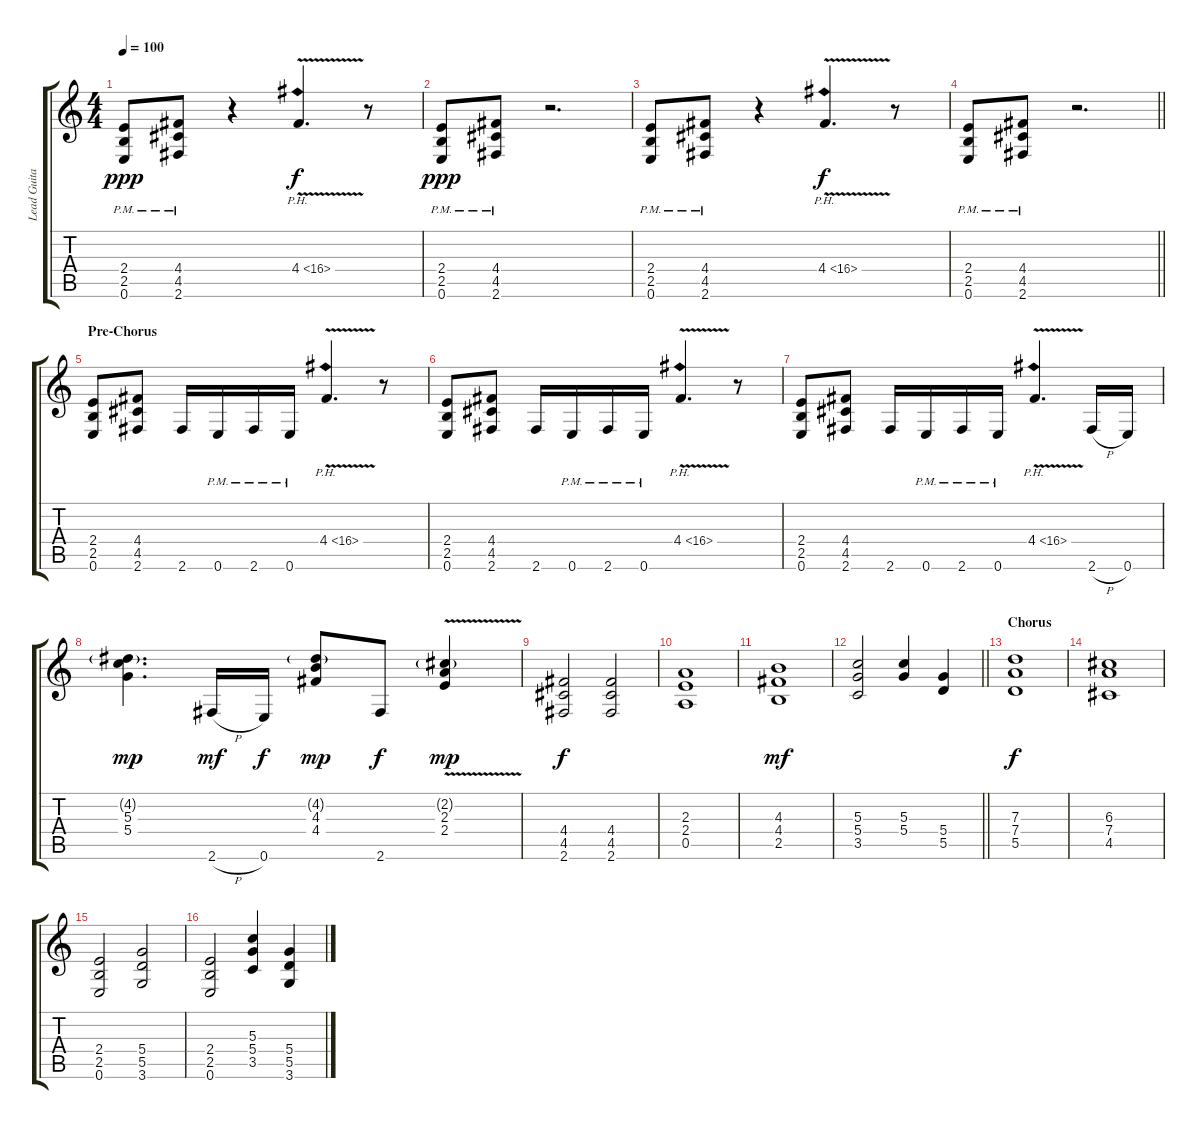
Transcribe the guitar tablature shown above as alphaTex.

\track ("Lead Guitar (Slash)" "Lead Guita") {instrument distortionguitar}
\staff {score tabs}
\tuning (E4 B3 G3 D3 A2 E2) {hide}
\ts (4 4)
\tempo 100
\clef g2
\ks c
(2.4{pm} 2.5{pm} 0.6{pm}).8{dy ppp} (4.4{pm} 4.5{pm} 2.6{pm}).8 r.4 4.4{ph 12 v}.4{d dy f} r.8 |
(2.4{pm} 2.5{pm} 0.6{pm}).8{dy ppp} (4.4{pm} 4.5{pm} 2.6{pm}).8 r.2{d} |
(2.4{pm} 2.5{pm} 0.6{pm}).8 (4.4{pm} 4.5{pm} 2.6{pm}).8 r.4 4.4{ph 12 v}.4{d dy f} r.8 |
\barLineRight lightlight
(2.4{pm} 2.5{pm} 0.6{pm}).8 (4.4{pm} 4.5{pm} 2.6{pm}).8 r.2{d} |
\section ("" "Pre-Chorus")
(2.4 2.5 0.6).8 (4.4 4.5 2.6).8 2.6.16 0.6{pm}.16 2.6{pm}.16 0.6{pm}.16 4.4{ph 12 v}.4{d} r.8 |
(2.4 2.5 0.6).8 (4.4 4.5 2.6).8 2.6.16 0.6{pm}.16 2.6{pm}.16 0.6{pm}.16 4.4{ph 12 v}.4{d} r.8 |
(2.4 2.5 0.6).8 (4.4 4.5 2.6).8 2.6.16 0.6{pm}.16 2.6{pm}.16 0.6{pm}.16 4.4{ph 12 v}.4{d} 2.6{h}.16 0.6.16 |
(4.2{g} 5.3 5.4).4{d dy mp} 2.6{h}.16{dy mf} 0.6.16{dy f} (4.2{g} 4.3 4.4).8{dy mp} 2.6.8{dy f} (2.2{g} 2.3{v} 2.4{v}).4{dy mp} |
(4.4 4.5 2.6).2{dy f} (4.4 4.5 2.6).2 |
(2.3 2.4 0.5).1 |
(4.3 4.4 2.5).1{dy mf} |
\barLineRight lightlight
(5.3 5.4 3.5).2 (5.3 5.4).4 (5.4 5.5).4 |
\section ("" "Chorus")
(7.3 7.4 5.5).1{dy f} |
(6.3 7.4 4.5).1 |
(2.4 2.5 0.6).2 (5.4 5.5 3.6).2 |
(2.4 2.5 0.6).2 (5.3 5.4 3.5).4 (5.4 5.5 3.6).4
